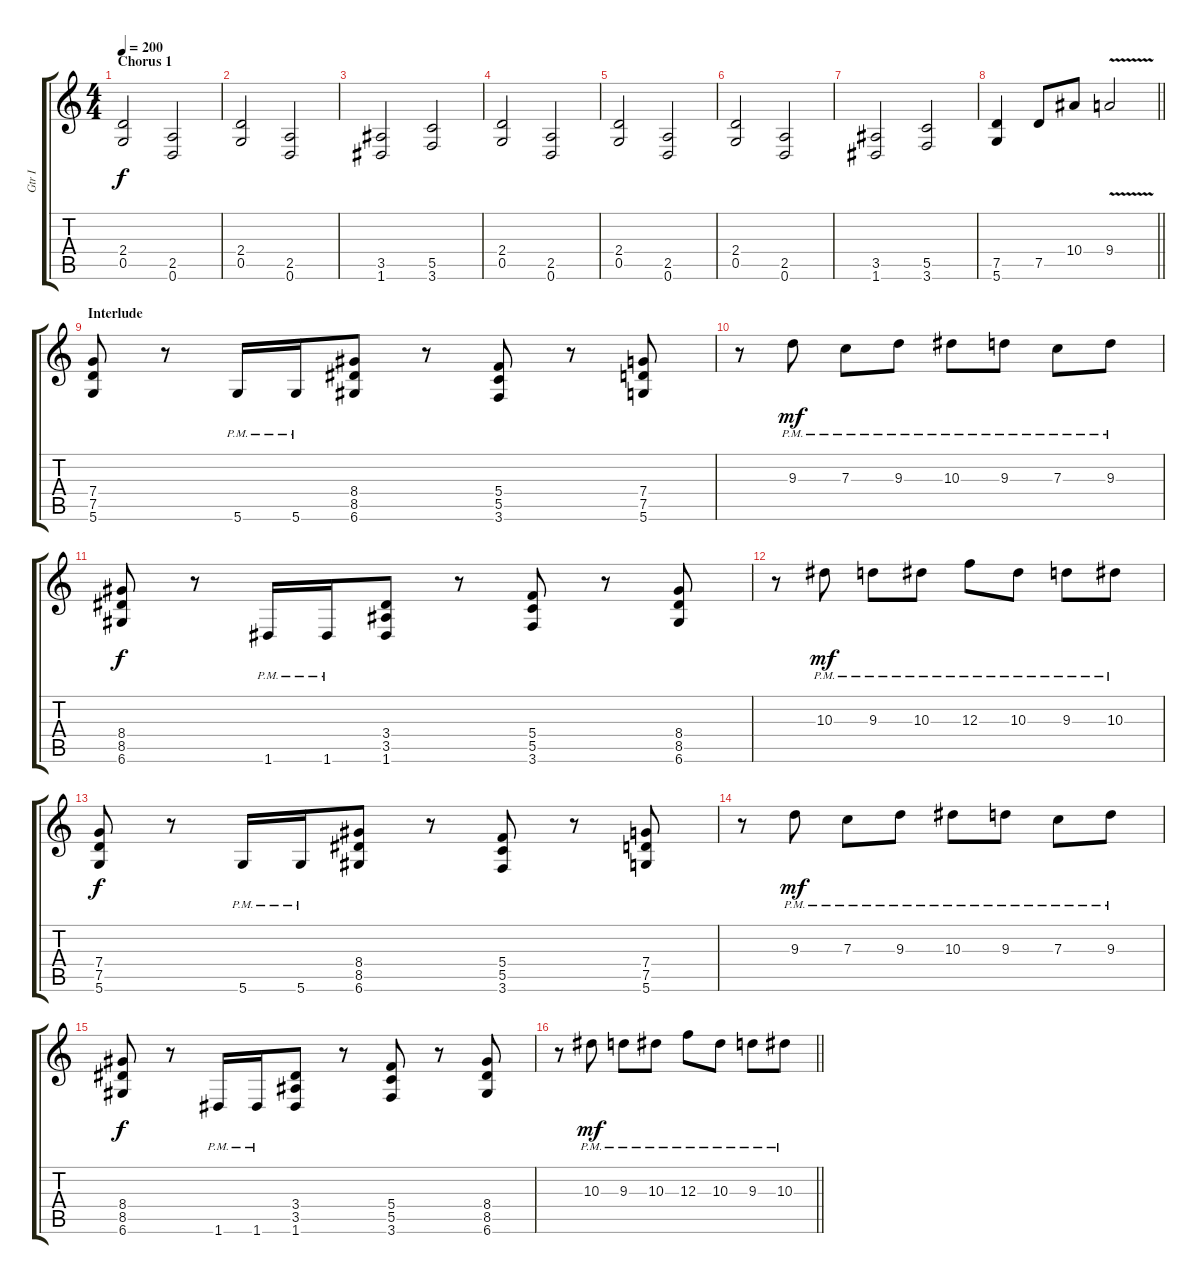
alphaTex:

\track ("Gtr I" "Gtr I") {instrument overdrivenguitar}
\staff {score tabs}
\tuning (D4 A3 F3 C3 G2 D2) {hide}
\ts (4 4)
\section ("" "Chorus 1")
\tempo 200
\clef g2
\ks c
(2.4 0.5).2{dy f} (2.5 0.6).2 |
(2.4 0.5).2 (2.5 0.6).2 |
(3.5 1.6).2 (5.5 3.6).2 |
(2.4 0.5).2 (2.5 0.6).2 |
(2.4 0.5).2 (2.5 0.6).2 |
(2.4 0.5).2 (2.5 0.6).2 |
(3.5 1.6).2 (5.5 3.6).2 |
\barLineRight lightlight
(7.5 5.6).4 7.5.8 10.4.8 9.4{v}.2 |
\section ("" "Interlude")
(7.4 7.5 5.6).8 r.8 5.6{pm}.16 5.6{pm}.16 (8.4 8.5 6.6).8 r.8 (5.4 5.5 3.6).8 r.8 (7.4 7.5 5.6).8 |
r.8 9.3{pm}.8{dy mf} 7.3{pm}.8 9.3{pm}.8 10.3{pm}.8 9.3{pm}.8 7.3{pm}.8 9.3{pm}.8 |
(8.4 8.5 6.6).8{dy f} r.8 1.6{pm}.16 1.6{pm}.16 (3.4 3.5 1.6).8 r.8 (5.4 5.5 3.6).8 r.8 (8.4 8.5 6.6).8 |
r.8 10.3{pm}.8{dy mf} 9.3{pm}.8 10.3{pm}.8 12.3{pm}.8 10.3{pm}.8 9.3{pm}.8 10.3{pm}.8 |
(7.4 7.5 5.6).8{dy f} r.8 5.6{pm}.16 5.6{pm}.16 (8.4 8.5 6.6).8 r.8 (5.4 5.5 3.6).8 r.8 (7.4 7.5 5.6).8 |
r.8 9.3{pm}.8{dy mf} 7.3{pm}.8 9.3{pm}.8 10.3{pm}.8 9.3{pm}.8 7.3{pm}.8 9.3{pm}.8 |
(8.4 8.5 6.6).8{dy f} r.8 1.6{pm}.16 1.6{pm}.16 (3.4 3.5 1.6).8 r.8 (5.4 5.5 3.6).8 r.8 (8.4 8.5 6.6).8 |
\barLineRight lightlight
r.8 10.3{pm}.8{dy mf} 9.3{pm}.8 10.3{pm}.8 12.3{pm}.8 10.3{pm}.8 9.3{pm}.8 10.3{pm}.8
